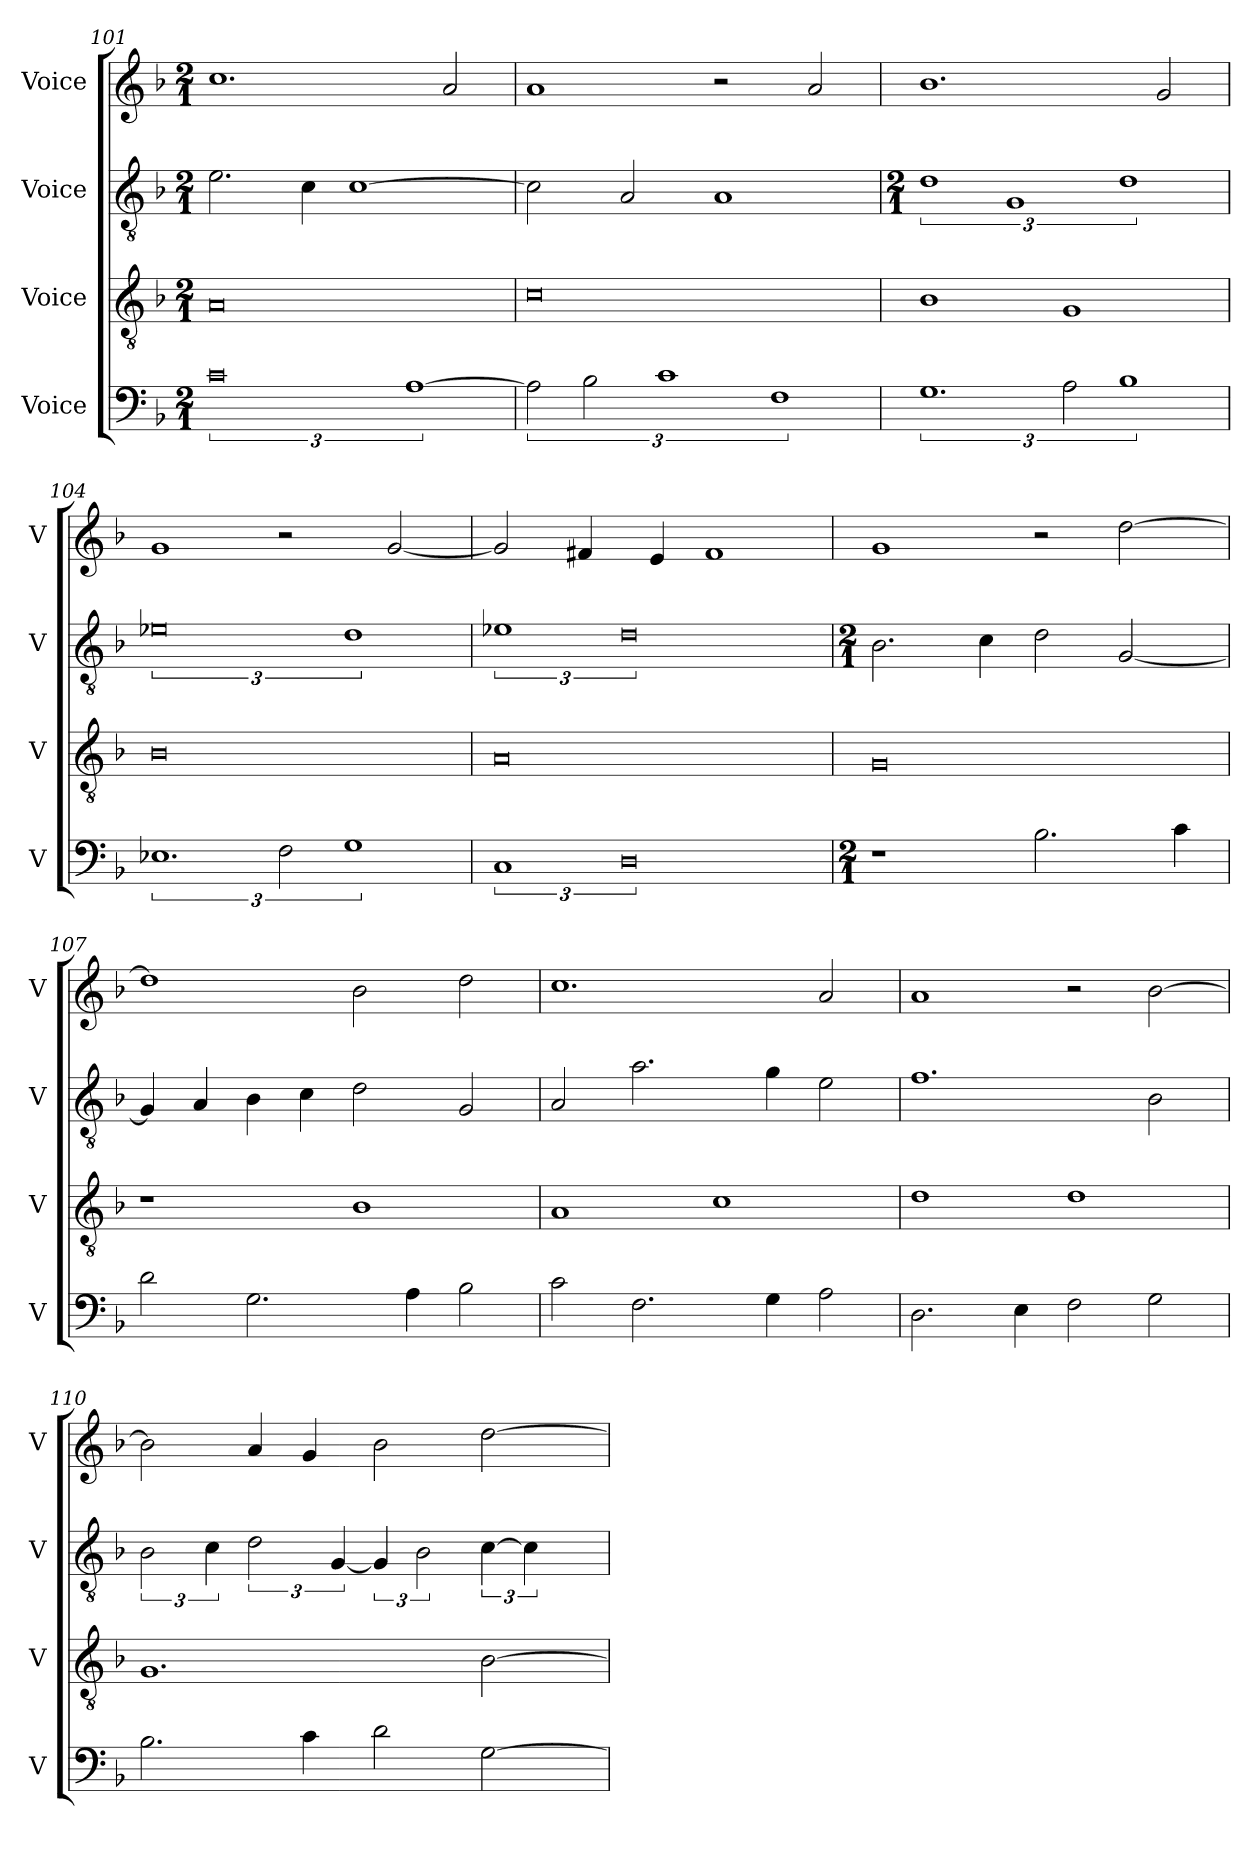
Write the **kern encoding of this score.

**kern	**kern	**kern	**kern
*part4	*part3	*part2	*part1
*staff4	*staff3	*staff2	*staff1
*I"Voice	*I"Voice	*I"Voice	*I"Voice
*I'V	*I'V	*I'V	*I'V
*clefF4	*clefGv2	*clefGv2	*clefG2
*k[b-]	*k[b-]	*k[b-]	*k[b-]
*M2/1	*M2/1	*M2/1	*M2/1
=101	=101	=101	=101
3%4c	0A	2.e\	1.cc
.	.	4c\	.
.	.	[1c	.
[3%2A	.	.	.
.	.	.	2a/
=102	=102	=102	=102
3A\]	0c	2c\]	1a
3B-\	.	.	.
.	.	2A/	.
3%2c	.	.	.
.	.	1A	2r
3%2F	.	.	.
.	.	.	2a/
!!LO:LB:g=z
=103	=103	=103	=103
*	*	*M2/1	*
3%2.G	1B-	3%2d	1.b-
.	.	3%2G	.
3A\	1G	.	.
3%2B-	.	3%2d	.
.	.	.	2g/
=104	=104	=104	=104
3%2.E-X	0B-	3%4e-X	1g
3F\	.	.	2r
3%2G	.	3%2d	.
.	.	.	[2g/
=105	=105	=105	=105
3%2C	0A	3%2e-X	2g/]
.	.	.	4f#X/
3%4D	.	3%4d	.
.	.	.	4e/
.	.	.	1f#
!!LO:LB:g=z
=106	=106	=106	=106
*M2/1	*	*M2/1	*
1r	0G	2.B-\	1g
.	.	4c\	.
2.B-\	.	2d\	2r
.	.	[2G/	[2dd\
4c\	.	.	.
=107	=107	=107	=107
2d\	1r	4G/]	1dd]
.	.	4A/	.
2.G\	.	4B-\	.
.	.	4c\	.
.	1B-	2d\	2b-\
4A\	.	.	.
2B-\	.	2G/	2dd\
=108	=108	=108	=108
2c\	1A	2A/	1.cc
2.F\	.	2.a\	.
.	1c	.	.
4G\	.	4g\	.
2A\	.	2e\	2a/
!!LO:PB:g=z
=109	=109	=109	=109
2.D\	1d	1.f	1a
4E\	.	.	.
2F\	1d	.	2r
2G\	.	2B-\	[2b-\
=110	=110	=110	=110
2.B-\	1.G	3B-\	2b-\]
.	.	6c\	.
.	.	3d\	4a/
4c\	.	.	4g/
.	.	[6G/	.
2d\	.	6G/]	2b-\
.	.	3B-\	.
[2G\	[2B-\	[6c\	[2dd\
.	.	6c\]	.
!	!	!LO:N:vis=8..	!
.	.	6ryy	.
=	=	=	=
*-	*-	*-	*-
